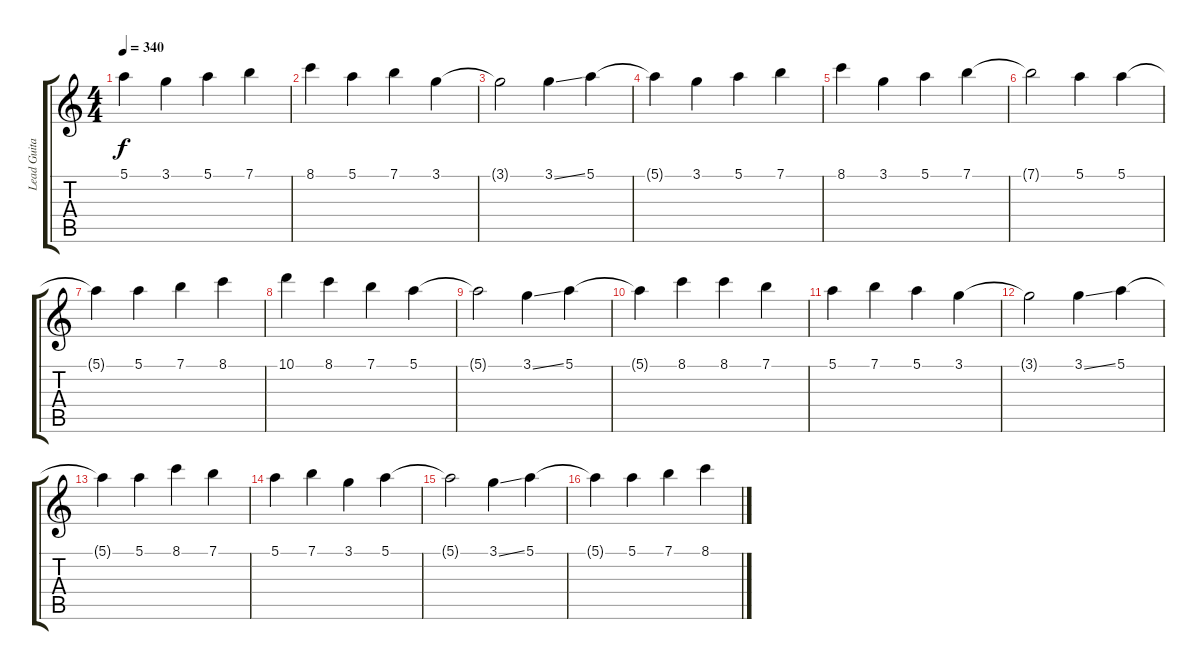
\track ("Lead Guitar" "Lead Guita") {instrument acousticguitarsteel}
\staff {score tabs}
\tuning (E4 B3 G3 D3 A2 E2) {hide}
\ts (4 4)
\tempo 340
\clef g2
\ks c
5.1{t}.4{dy f} 3.1.4 5.1.4 7.1.4 |
8.1.4 5.1.4 7.1.4 3.1.4 |
3.1{t}.2 3.1{ss}.4 5.1.4 |
5.1{t}.4 3.1.4 5.1.4 7.1.4 |
8.1.4 3.1.4 5.1.4 7.1.4 |
7.1{t}.2 5.1.4 5.1.4 |
5.1{t}.4 5.1.4 7.1.4 8.1.4 |
10.1.4 8.1.4 7.1.4 5.1.4 |
5.1{t}.2 3.1{ss}.4 5.1.4 |
5.1{t}.4 8.1.4 8.1.4 7.1.4 |
5.1.4 7.1.4 5.1.4 3.1.4 |
3.1{t}.2 3.1{ss}.4 5.1.4 |
5.1{t}.4 5.1.4 8.1.4 7.1.4 |
5.1.4 7.1.4 3.1.4 5.1.4 |
5.1{t}.2 3.1{ss}.4 5.1.4 |
5.1{t}.4 5.1.4 7.1.4 8.1.4
